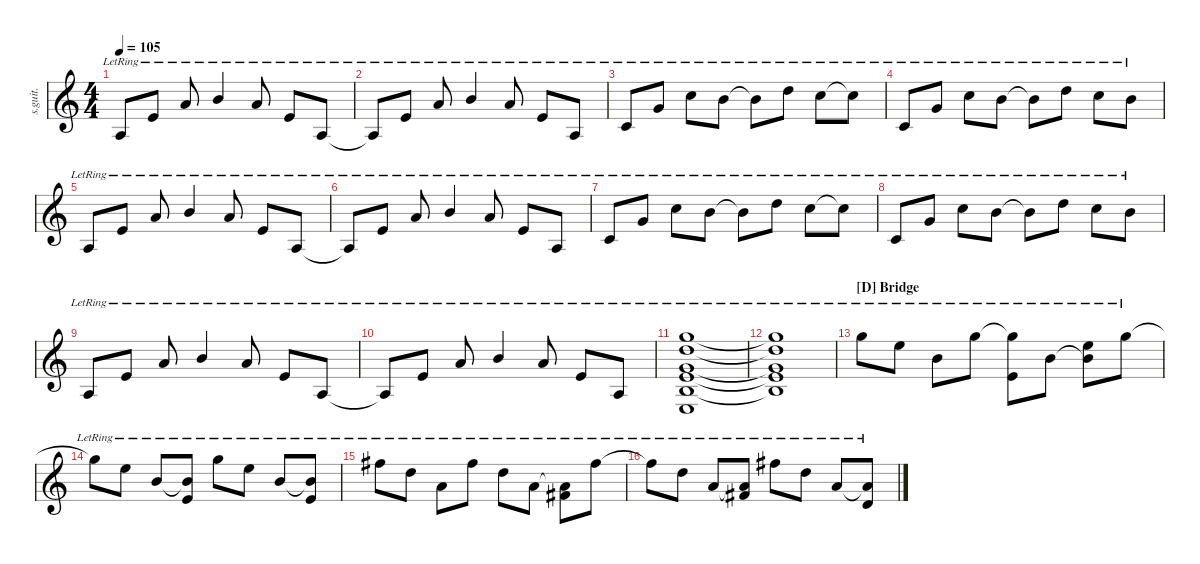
\defaultSystemsLayout 4
\hideDynamics
\bracketExtendMode nobrackets
\otherSystemsTrackNameOrientation horizontal
\track ("Steel Guitar 1" "s.guit.") {instrument acousticguitarsteel}
\staff {score}
\tuning (E4 B3 G3 D3 A2 C2)
\ts (4 4)
\tempo 105
\clef g2
\ks c
0.5{lr}.8{dy mf beam Up} 2.4{lr}.8{beam Up} 2.3{lr}.8{beam Up} 4.3{lr}.4{beam Up} 2.3{lr}.8{beam Up} 2.4{lr}.8{beam Up} 0.5{lr}.8{beam Up} |
0.5{lr t}.8{beam Up} 2.4{lr}.8{beam Up} 2.3{lr}.8{beam Up} 4.3{lr}.4{beam Up} 2.3{lr}.8{beam Up} 2.4{lr}.8{beam Up} 0.5{lr}.8{beam Up} |
3.5{lr}.8{beam Up} 5.4{lr}.8{beam Up} 1.2{lr}.8{beam Down} 0.2{lr}.8{beam Down} 0.2{lr t}.8{beam Down} 3.2{lr}.8{beam Down} 1.2{lr}.8{beam Down} 1.2{lr t}.8{beam Down} |
3.5{lr}.8{beam Up} 5.4{lr}.8{beam Up} 1.2{lr}.8{beam Down} 0.2{lr}.8{beam Down} 0.2{lr t}.8{beam Down} 3.2{lr}.8{beam Down} 1.2{lr}.8{beam Down} 0.2{lr}.8{beam Down} |
0.5{lr}.8{beam Up} 2.4{lr}.8{beam Up} 2.3{lr}.8{beam Up} 4.3{lr}.4{beam Up} 2.3{lr}.8{beam Up} 2.4{lr}.8{beam Up} 0.5{lr}.8{beam Up} |
0.5{lr t}.8{beam Up} 2.4{lr}.8{beam Up} 2.3{lr}.8{beam Up} 4.3{lr}.4{beam Up} 2.3{lr}.8{beam Up} 2.4{lr}.8{beam Up} 0.5{lr}.8{beam Up} |
3.5{lr}.8{beam Up} 5.4{lr}.8{beam Up} 1.2{lr}.8{beam Down} 0.2{lr}.8{beam Down} 0.2{lr t}.8{beam Down} 3.2{lr}.8{beam Down} 1.2{lr}.8{beam Down} 1.2{lr t}.8{beam Down} |
3.5{lr}.8{beam Up} 5.4{lr}.8{beam Up} 1.2{lr}.8{beam Down} 0.2{lr}.8{beam Down} 0.2{lr t}.8{beam Down} 3.2{lr}.8{beam Down} 1.2{lr}.8{beam Down} 0.2{lr}.8{beam Down} |
0.5{lr}.8{beam Up} 2.4{lr}.8{beam Up} 2.3{lr}.8{beam Up} 4.3{lr}.4{beam Up} 2.3{lr}.8{beam Up} 2.4{lr}.8{beam Up} 0.5{lr}.8{beam Up} |
0.5{lr t}.8{beam Up} 2.4{lr}.8{beam Up} 2.3{lr}.8{beam Up} 4.3{lr}.4{beam Up} 2.3{lr}.8{beam Up} 2.4{lr}.8{beam Up} 0.5{lr}.8{beam Up} |
(2.5{lr} 2.4{lr} 0.3{lr} 3.2{lr} 3.1{lr} 4.6{lr}).1{bd 183 beam Up} |
(2.5{lr t} 2.4{lr t} 0.3{lr t} 3.2{lr t} 3.1{lr t}).1{beam Up} |
\section ("D" "Bridge")
3.1{lr}.8{dy f beam Down} 5.2{lr}.8{beam Down} 4.3{lr}.8{beam Down} 3.1{lr}.8{beam Down} (3.1{lr t} 2.4{lr}).8{beam Down} 4.3{lr}.8{beam Down} (4.3{lr t} 5.2{lr}).8{beam Down} 3.1{lr}.8{beam Down} |
3.1{lr t}.8{beam Down} 5.2{lr}.8{beam Down} 4.3{lr}.8{beam Up} (4.3{lr t} 2.4{lr}).8{beam Up} 3.1{lr}.8{beam Down} 5.2{lr}.8{beam Down} 4.3{lr}.8{beam Up} (4.3{lr t} 2.4{lr}).8{beam Up} |
2.1{lr acc #}.8{beam Down} 3.2{lr}.8{beam Down} 2.3{lr}.8{beam Down} 2.1{lr acc #}.8{beam Down} 3.2{lr}.8{beam Down} 2.3{lr}.8{beam Down} (2.3{lr t} 4.4{lr acc #}).8{beam Down} 2.1{lr acc #}.8{beam Down} |
2.1{lr t acc #}.8{beam Down} 3.2{lr}.8{beam Down} 2.3{lr}.8{beam Up} (2.3{lr t} 4.4{lr acc #}).8{beam Up} 2.1{lr acc #}.8{beam Down} 3.2{lr}.8{beam Down} 2.3{lr}.8{beam Up} (2.3{lr t} 0.4{lr}).8{beam Up}
